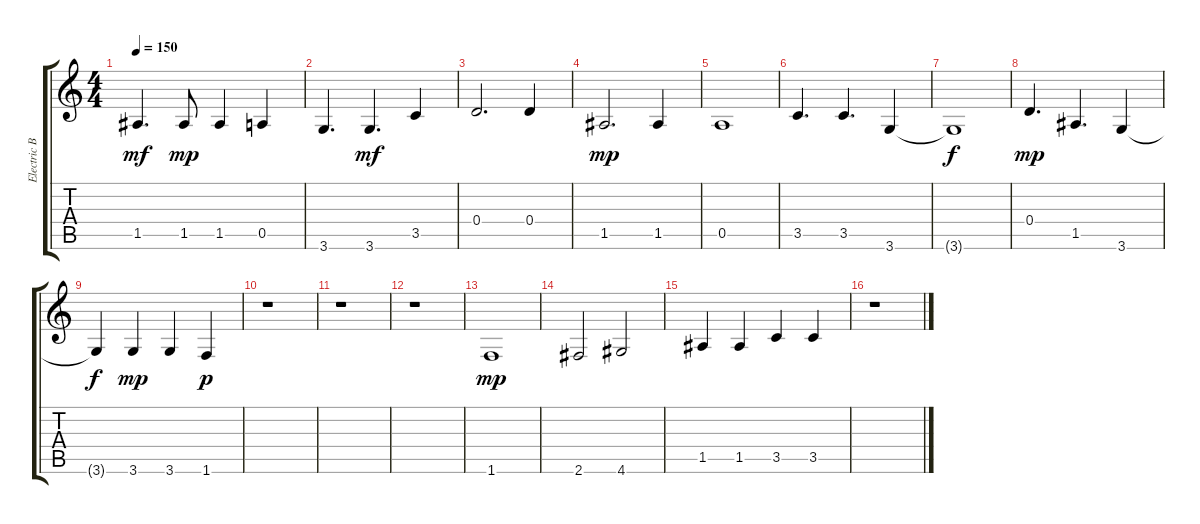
\track ("Electric B" "Electric B") {instrument electricbassfinger}
\staff {score tabs}
\tuning (E4 B3 G3 D3 A2 E2) {hide}
\ts (4 4)
\tempo 150
\clef g2
\ks c
1.5.4{d dy mf} 1.5.8{dy mp} 1.5.4 0.5.4 |
3.6.4{d volume 11} 3.6.4{d dy mf} 3.5.4 |
0.4.2{d} 0.4.4 |
1.5.2{d dy mp} 1.5.4 |
0.5.1 |
3.5.4{d volume 11} 3.5.4{d} 3.6.4 |
3.6{t}.1{dy f} |
0.4.4{d dy mp} 1.5.4{d} 3.6.4 |
3.6{t}.4{dy f} 3.6.4{dy mp} 3.6.4 1.6.4{dy p} |
r.1 |
r.1 |
r.1{volume 11} |
1.6.1{dy mp} |
2.6.2 4.6.2 |
1.5.4{volume 11} 1.5.4 3.5.4 3.5.4 |
r.1
